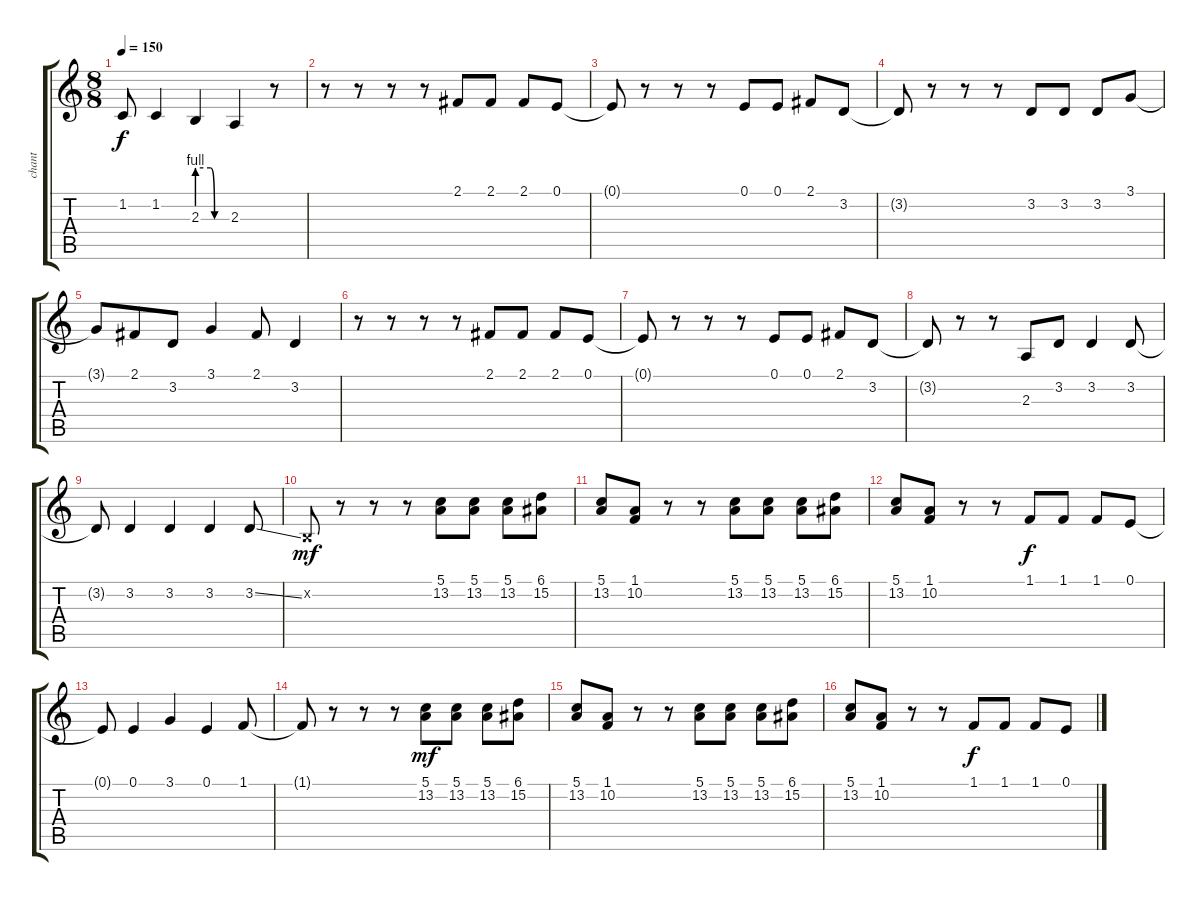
\track ("chant" "chant") {instrument flute}
\staff {score tabs}
\tuning (E4 B3 G3 D3 A2 E2) {hide}
\ts (8 8)
\tempo 150
\clef g2
\ks c
1.2{t}.8{dy f} 1.2.4 2.3{be (custom 0 4 27 4 35 0 60 0)}.4 2.3.4 r.8 |
r.8 r.8 r.8 r.8 2.1.8 2.1.8 2.1.8 0.1.8 |
0.1{t}.8 r.8 r.8 r.8 0.1.8 0.1.8 2.1.8 3.2.8 |
3.2{t}.8 r.8 r.8 r.8 3.2.8 3.2.8 3.2.8 3.1.8 |
3.1{t}.8 2.1.8 3.2.8 3.1.4 2.1.8 3.2.4 |
r.8 r.8 r.8 r.8 2.1.8 2.1.8 2.1.8 0.1.8 |
0.1{t}.8 r.8 r.8 r.8 0.1.8 0.1.8 2.1.8 3.2.8 |
3.2{t}.8 r.8 r.8 2.3.8 3.2.8 3.2.4 3.2.8 |
3.2{t}.8 3.2.4 3.2.4 3.2.4 3.2{ss}.8 |
0.2{x}.8{dy mf} r.8 r.8 r.8 (5.1 13.2).8 (5.1 13.2).8 (5.1 13.2).8 (6.1 15.2).8 |
(5.1 13.2).8 (1.1 10.2).8 r.8 r.8 (5.1 13.2).8 (5.1 13.2).8 (5.1 13.2).8 (6.1 15.2).8 |
(5.1 13.2).8 (1.1 10.2).8 r.8 r.8 1.1.8{dy f} 1.1.8 1.1.8 0.1.8 |
0.1{t}.8 0.1.4 3.1.4 0.1.4 1.1.8 |
1.1{t}.8 r.8 r.8 r.8 (5.1 13.2).8{dy mf} (5.1 13.2).8 (5.1 13.2).8 (6.1 15.2).8 |
(5.1 13.2).8 (1.1 10.2).8 r.8 r.8 (5.1 13.2).8 (5.1 13.2).8 (5.1 13.2).8 (6.1 15.2).8 |
(5.1 13.2).8 (1.1 10.2).8 r.8 r.8 1.1.8{dy f} 1.1.8 1.1.8 0.1.8
